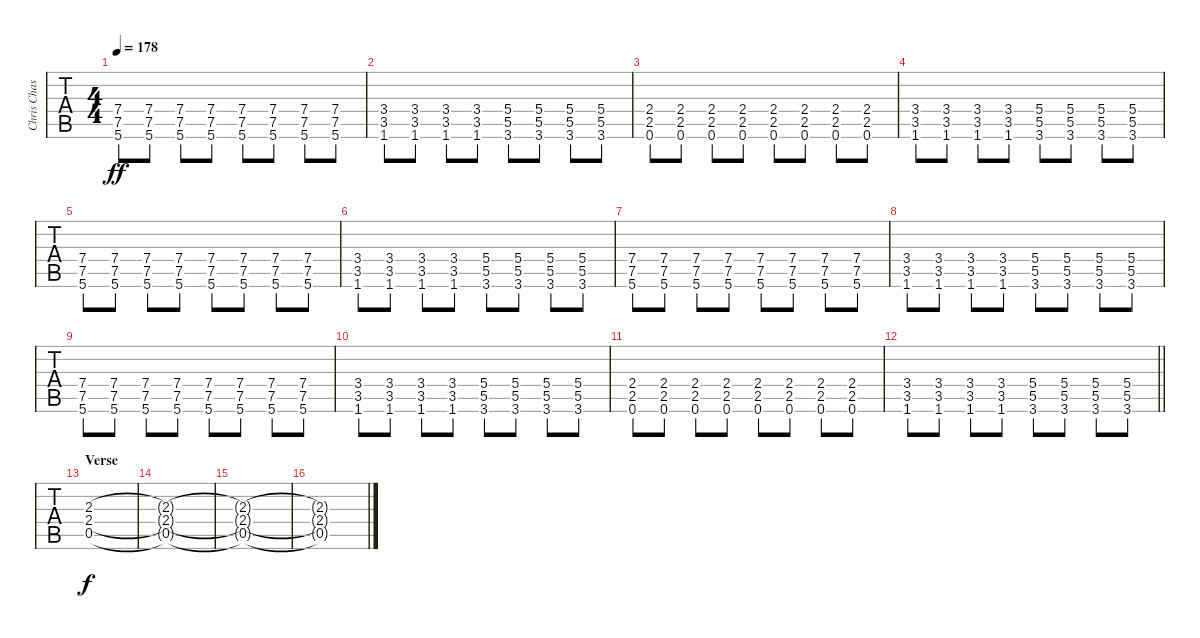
\track ("Chris Chasse - Guitar One" "Chris Chas") {instrument distortionguitar}
\staff {tabs}
\tuning (Eb4 Bb3 Gb3 Db3 Ab2 Eb2) {hide}
\ts (4 4)
\tempo 178
\clef g2
\ks c
(7.4 7.5 5.6).8{dy ff} (7.4 7.5 5.6).8 (7.4 7.5 5.6).8 (7.4 7.5 5.6).8 (7.4 7.5 5.6).8 (7.4 7.5 5.6).8 (7.4 7.5 5.6).8 (7.4 7.5 5.6).8 |
(3.4 3.5 1.6).8 (3.4 3.5 1.6).8 (3.4 3.5 1.6).8 (3.4 3.5 1.6).8 (5.4 5.5 3.6).8 (5.4 5.5 3.6).8 (5.4 5.5 3.6).8 (5.4 5.5 3.6).8 |
(2.4 2.5 0.6).8 (2.4 2.5 0.6).8 (2.4 2.5 0.6).8 (2.4 2.5 0.6).8 (2.4 2.5 0.6).8 (2.4 2.5 0.6).8 (2.4 2.5 0.6).8 (2.4 2.5 0.6).8 |
(3.4 3.5 1.6).8 (3.4 3.5 1.6).8 (3.4 3.5 1.6).8 (3.4 3.5 1.6).8 (5.4 5.5 3.6).8 (5.4 5.5 3.6).8 (5.4 5.5 3.6).8 (5.4 5.5 3.6).8 |
(7.4 7.5 5.6).8 (7.4 7.5 5.6).8 (7.4 7.5 5.6).8 (7.4 7.5 5.6).8 (7.4 7.5 5.6).8 (7.4 7.5 5.6).8 (7.4 7.5 5.6).8 (7.4 7.5 5.6).8 |
(3.4 3.5 1.6).8 (3.4 3.5 1.6).8 (3.4 3.5 1.6).8 (3.4 3.5 1.6).8 (5.4 5.5 3.6).8 (5.4 5.5 3.6).8 (5.4 5.5 3.6).8 (5.4 5.5 3.6).8 |
(7.4 7.5 5.6).8 (7.4 7.5 5.6).8 (7.4 7.5 5.6).8 (7.4 7.5 5.6).8 (7.4 7.5 5.6).8 (7.4 7.5 5.6).8 (7.4 7.5 5.6).8 (7.4 7.5 5.6).8 |
(3.4 3.5 1.6).8 (3.4 3.5 1.6).8 (3.4 3.5 1.6).8 (3.4 3.5 1.6).8 (5.4 5.5 3.6).8 (5.4 5.5 3.6).8 (5.4 5.5 3.6).8 (5.4 5.5 3.6).8 |
(7.4 7.5 5.6).8 (7.4 7.5 5.6).8 (7.4 7.5 5.6).8 (7.4 7.5 5.6).8 (7.4 7.5 5.6).8 (7.4 7.5 5.6).8 (7.4 7.5 5.6).8 (7.4 7.5 5.6).8 |
(3.4 3.5 1.6).8 (3.4 3.5 1.6).8 (3.4 3.5 1.6).8 (3.4 3.5 1.6).8 (5.4 5.5 3.6).8 (5.4 5.5 3.6).8 (5.4 5.5 3.6).8 (5.4 5.5 3.6).8 |
(2.4 2.5 0.6).8 (2.4 2.5 0.6).8 (2.4 2.5 0.6).8 (2.4 2.5 0.6).8 (2.4 2.5 0.6).8 (2.4 2.5 0.6).8 (2.4 2.5 0.6).8 (2.4 2.5 0.6).8 |
\barLineRight lightlight
(3.4 3.5 1.6).8 (3.4 3.5 1.6).8 (3.4 3.5 1.6).8 (3.4 3.5 1.6).8 (5.4 5.5 3.6).8 (5.4 5.5 3.6).8 (5.4 5.5 3.6).8 (5.4 5.5 3.6).8 |
\section ("" "Verse")
(2.3 2.4 0.5).1{dy f balance 3} |
(2.3{t} 2.4{t} 0.5{t}).1 |
(2.3{t} 2.4{t} 0.5{t}).1{volume 0} |
(2.3{t} 2.4{t} 0.5{t}).1
